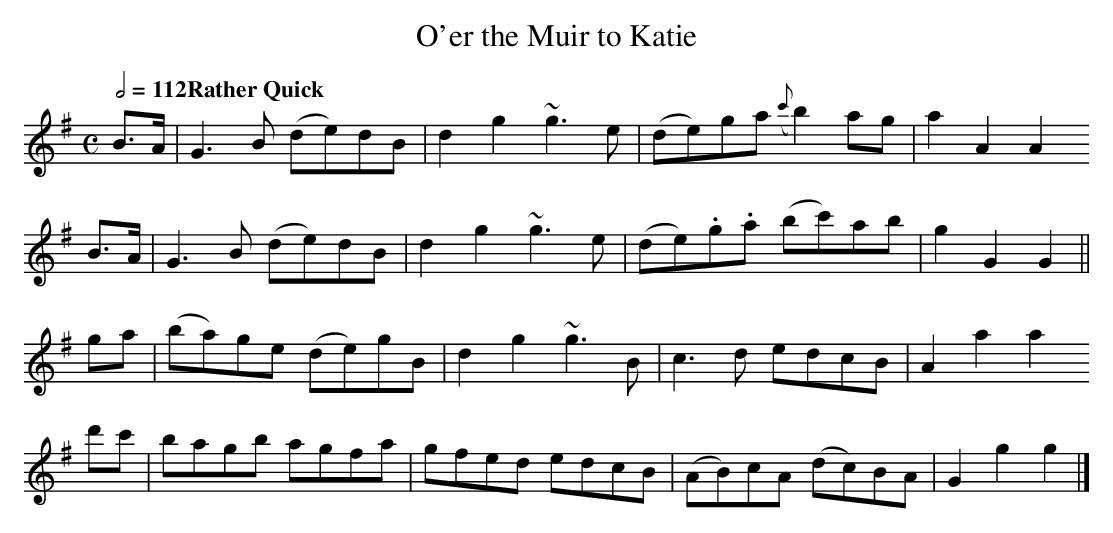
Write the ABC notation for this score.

X:1
T:O'er the Muir to Katie
M:C
L:1/8
Q:1/2=112 "Rather Quick"
K:G
B>A | G3B   (de)dB|d2g2 ~g3 e|(de)ga ({c'}b2)ag |a2A2 A2
B>A | G3B   (de)dB|d2g2 ~g3 e|(de).g.a   (bc')ab|g2G2 G2||
ga  |(ba)ge (de)gB|d2g2 ~g3 B| c3  d      edcB  |A2a2 a2
d'c'| bagb   agfa |gfed  edcB|(AB)cA     (dc)BA |G2g2 g2|]
